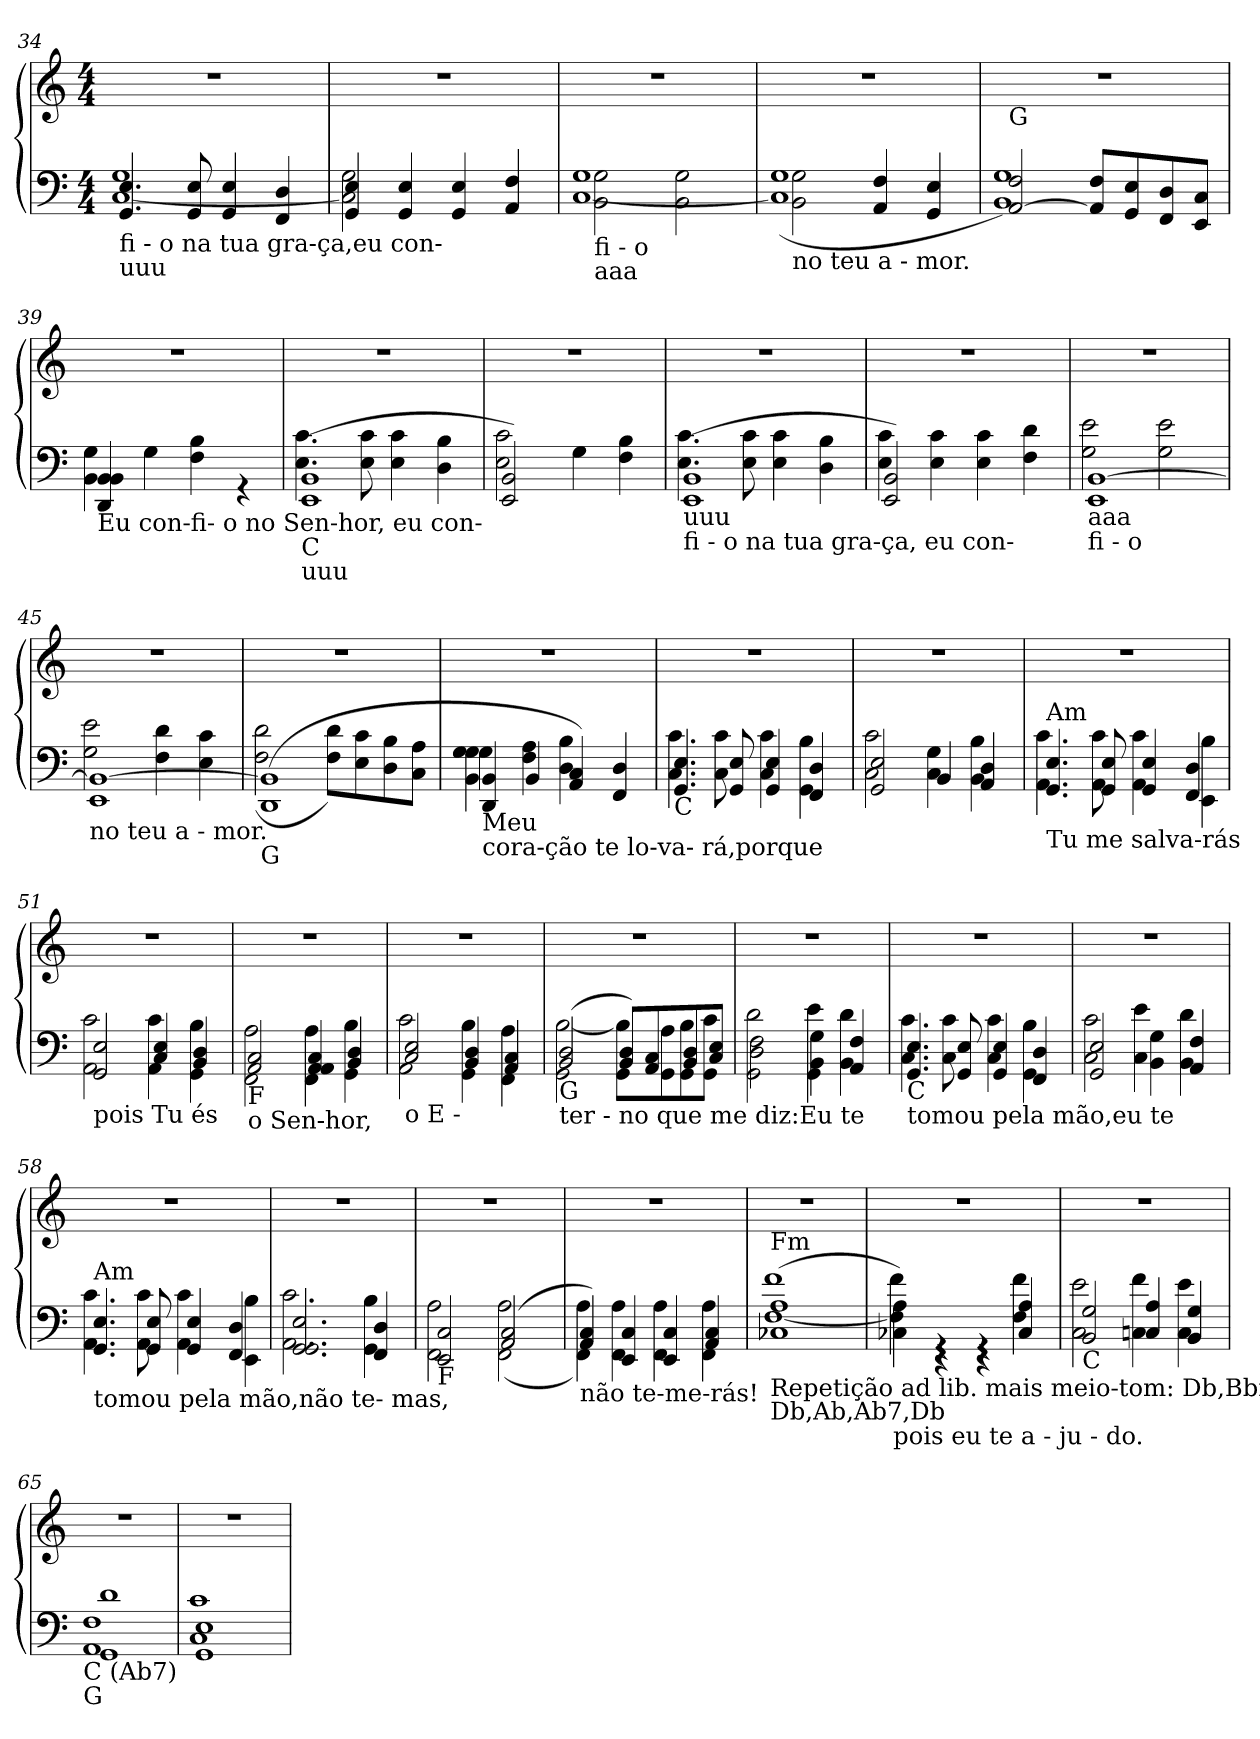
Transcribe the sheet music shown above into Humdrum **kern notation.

**kern	**kern
*part2	*part1
*staff2	*staff1
*clefF4	*clefG2
*k[]	*k[]
*C:	*C:
*M4/4	*M4/4
=34	=34
*^	*
!LO:TX:b:t=fi - o na tua gra-ça,eu con-	!	!
!LO:TX:b:t=uuu	!	!
4.GG/ 4.E/	[>1C 1G	1r
8GG/ 8E/	.	.
4GG/ 4E/	.	.
4FF/ 4D/	.	.
=35	=35	=35
4GG/ 4E/	2C\] 2G\	1r
4GG/ 4E/	.	.
4GG/ 4E/	2ryy	.
4AA/ 4F/	.	.
!!LO:LB:g=z
=36	=36	=36
!LO:TX:b:t=fi -  o	!	!
!LO:TX:b:t=aaa	!	!
2BB\ 2G\	[>1C 1G	1r
2BB\ 2G\	.	.
=37	=37	=37
!LO:TX:b:t=no  teu  a -   mor.	!	!
2BB\ 2G\	(>1C] 1G	1r
4AA/ 4F/	.	.
4GG/ 4E/	.	.
=38	=38	=38
!	!	!LO:TX:b:t=G
[<2AA/ 2F/	1BB 1G)	1r
8AA/] 8F/L	.	.
8GG/ 8E/	.	.
8FF/ 8D/	.	.
8EE/ 8C/J	.	.
!!LO:LB:g=z
=39	=39	=39
*	*^	*
!LO:TX:b:t=Eu con-fi-  o no Sen-hor,   eu con-	!	!	!
4DD/ 4BB/ 4BB/	4BB\ 4G\	4ryy	1r
2.ryy	2ryy	4G\	.
.	.	4F\ 4B\	.
.	4rGG	4ryy	.
=40	=40	=40	=40
!LO:TX:b:t=C	!	!	!
!LO:TX:b:t=uuu	!	!	!
*	*v	*v	*
(<1EE 1BB	4.E\ 4.c\	1r
.	8E\ 8c\	.
.	4E\ 4c\	.
.	4D\ 4B\	.
=41	=41	=41
2EE/ 2BB/)	2E\ 2c\	1r
2ryy	4G\	.
.	4F\ 4B\	.
=42	=42	=42
!LO:TX:b:t=uuu	!	!
!LO:TX:b:t=fi - o na  tua  gra-ça, eu con-	!	!
(<1EE 1BB	4.E\ 4.c\	1r
.	8E\ 8c\	.
.	4E\ 4c\	.
.	4D\ 4B\	.
=43	=43	=43
2EE/ 2BB/)	4E\ 4c\	1r
.	4E\ 4c\	.
2ryy	4E\ 4c\	.
.	4F\ 4d\	.
=44	=44	=44
!LO:TX:b:t=aaa	!	!
!LO:TX:b:t=fi -     o	!	!
1EE [<1BB	2G\ 2e\	1r
.	2G\ 2e\	.
=45	=45	=45
!LO:TX:b:t=no    teu  a -  mor.	!	!
1EE 1BB_	2G\ 2e\	1r
.	4F\ 4d\	.
.	4E\ 4c\	.
=46	=46	=46
!LO:TX:b:t=G	!	!
(<1DD 1BB]	(>2F\ 2d\	1r
.	8F\ 8d\L)	.
.	8E\ 8c\	.
.	8D\ 8B\	.
.	8C\ 8A\J	.
!!LO:LB:g=z
=47	=47	=47
*	*^	*
!LO:TX:b:t=Meu	!	!	!
!LO:TX:b:t=cora-ção  te lo-va- rá,porque	!	!	!
4DD/ 4BB/	4G\	4BB\ 4G\ 4G\	1r
4BB/	4F\ 4A\	2.ryy	.
4AA/ 4C/)	4D\ 4B\	.	.
4FF/ 4D/	4ryy	.	.
*	*v	*v	*
=48	=48	=48
!LO:TX:b:t=C	!	!
4.GG/ 4.E/	4.C\ 4.c\	1r
8GG/ 8E/	8C\ 8c\	.
4GG/ 4E/	4C\ 4c\	.
4FF/ 4D/	4GG\ 4B\	.
=49	=49	=49
2GG/ 2E/	2C\ 2c\	1r
4BB/	4C\ 4G\	.
4AA/ 4D/	4BB\ 4B\	.
=50	=50	=50
!LO:TX:a:t=Am	!	!
!LO:TX:b:t=Tu me salva-rás	!	!
4.GG/ 4.E/	4.AA\ 4.c\	1r
8GG/ 8E/	8AA\ 8c\	.
4GG/ 4E/	4AA\ 4c\	.
4FF/ 4D/	4EE\ 4B\	.
=51	=51	=51
!LO:TX:b:t=pois Tu és	!	!
2GG/ 2E/	2AA\ 2c\	1r
4C/ 4E/	4AA\ 4c\	.
4BB/ 4D/	4GG\ 4B\	.
=52	=52	=52
!LO:TX:b:t=F	!	!
!LO:TX:b:t=o  Sen-hor,	!	!
2AA/ 2C/	2FF\ 2A\	1r
4AA/ 4AA/ 4C/	4FF\ 4A\	.
4BB/ 4D/	4GG\ 4B\	.
=53	=53	=53
!LO:TX:b:t=o   E  -	!	!
2C/ 2E/	2AA\ 2c\	1r
4BB/ 4D/	4GG\ 4B\	.
4AA/ 4C/	4FF\ 4A\	.
=54	=54	=54
!LO:TX:b:t=G	!	!
!LO:TX:b:t=ter -   no que me diz&colon;Eu te	!	!
(<2BB/ 2D/	2GG\ [>2B\	1r
8BB/ 8D/L)	8GG\ 8B\]L	.
8AA/ 8C/	8GG\ 8A\	.
8BB/ 8D/	8GG\ 8B\	.
8C/ 8E/J	8GG\ 8c\J	.
!!LO:LB:g=z
=55	=55	=55
2D\ 2F\	2GG\ 2d\	1r
4BB\ 4G\	4GG\ 4e\	.
4AA/ 4F/	4BB\ 4d\	.
!!LO:LB:g=z
=56	=56	=56
!LO:TX:b:t=C	!	!
!LO:TX:b:t=tomou pela  mão,eu te	!	!
4.GG/ 4.E/	4.C\ 4.c\	1r
8GG/ 8E/	8C\ 8c\	.
4GG/ 4E/	4C\ 4c\	.
4FF/ 4D/	4GG\ 4B\	.
=57	=57	=57
2GG/ 2E/	2C\ 2c\	1r
4BB\ 4G\	4C\ 4e\	.
4AA/ 4F/	4BB\ 4d\	.
=58	=58	=58
!LO:TX:a:t=Am	!	!
!LO:TX:b:t=tomou pela  mão,não   te- mas,	!	!
4.GG/ 4.E/	4.AA\ 4.c\	1r
8GG/ 8E/	8AA\ 8c\	.
4GG/ 4E/	4AA\ 4c\	.
4FF/ 4D/	4EE\ 4B\	.
=59	=59	=59
2.GG/ 2.GG/ 2.E/	2.AA\ 2.c\	1r
4FF/ 4D/	4GG\ 4B\	.
=60	=60	=60
!LO:TX:b:t=F	!	!
2EE/ 2C/	2FF\ 2A\	1r
(<2AA/ 2C/	(>2FF\ 2A\	.
=61	=61	=61
!LO:TX:b:t=não te-me-rás!	!	!
4AA/ 4C/)	4FF\ 4A\)	1r
4EE/ 4C/	4FF\ 4A\	.
4EE/ 4C/	4FF\ 4A\	.
4AA/ 4C/	4FF\ 4A\	.
=62	=62	=62
!LO:TX:a:t=Fm	!	!
!LO:TX:b:t=Repetição ad lib. mais meio-tom&colon; Db,Bbm,Gb,Gbm\nDb,Ab,Ab7,Db	!	!
(>1C-X 1A	[>1F 1f	1r
=63	=63	=63
!LO:TX:b:t=pois eu  te  a -  ju -      do.	!	!
4C-X\ 4A\)	4F\] 4f\	1r
4rGG	4rDD	.
4rGG	4rDD	.
4C-/ 4A/	4F\ 4f\	.
!!LO:PB:g=z
=64	=64	=64
!LO:TX:b:t=C	!	!
2BB/ 2G/	2C\ 2e\	1r
4Cni/ 4A/	4C\ 4f\	.
4BB/ 4G/	4C\ 4e\	.
=65	=65	=65
!LO:TX:b:t=C (Ab7)	!	!
!LO:TX:b:t=G	!	!
1AA 1F	1GG 1d	1r
=66	=66	=66
1GG 1E	1C 1c	1r
*v	*v	*
=	=
*-	*-
